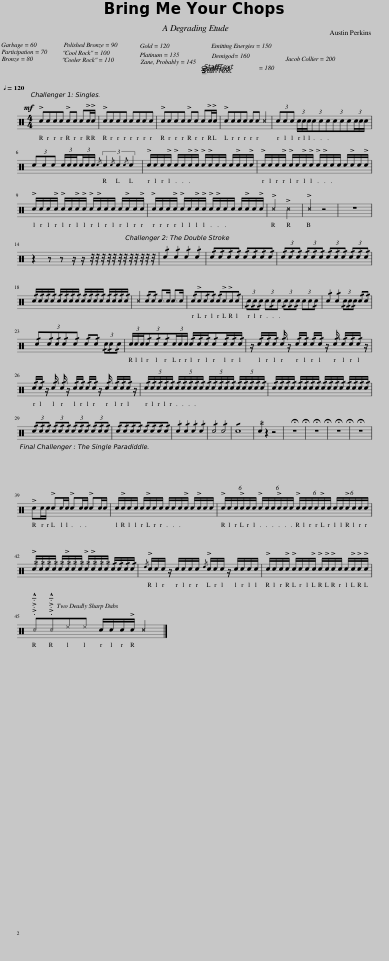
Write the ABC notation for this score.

X:1
L:1/8
Q:1/4=120
M:4/4
I:linebreak $
K:C
V:1 perc
K:none
V:1
!mf! !>!cccc !>!cc c!>!c/!>!c/ | !>!cccc cccc | !>!cccc !>!cc c!>!c/!>!c/ | !>!cccc cc c2 | (3ccc (3c/c/c/(3ccc(3ccc(3c/c/c/ |$ %5
 (3ccc (3c/c/c/(3c/c/c/{/c} (3c2{/c} c2{/c} c2 | !>!c/c/c/!>!c/ !>!c/c/!>!c/!>!c/ !>!c/!>!c/c/c/ c/!>!c/c/!>!c/ | !>!c/c/c/!>!c/ !>!c/c/!>!c/!>!c/ !>!c/!>!c/c/c/ c/!>!c/c/!>!c/ |$ !>!c/c/c/!>!c/ !>!c/c/!>!c/!>!c/ !>!c/!>!c/c/c/ c/!>!c/c/!>!c/ | !>!c/c/c/!>!c/ !>!c/c/!>!c/!>!c/ !>!c/!>!c/c/c/ c/!>!c/c/!>!c/ | %10
 !>!c4 !>!c4 | !>!c4 z4 | z8 |$ z2 z z z/ z/ z/4 z/4 z/4 z/4 z/4 z/4 z/4 z/4 z/4 z/4 z/4 z/4 | !/!c2 !/!c2 !/!c2 !/!c2 | %15
 !/!c!/!c!/!c!/!c !/!c!/!c!/!c!/!c | (3!/!c!/!c!/!c (3!/!c!/!c!/!c (3!/!c!/!c!/!c (3!/!c!/!c!/!c |$ !/!c/!/!c/!/!c/!/!c/ !/!c/!/!c/!/!c/!/!c/ !/!c/!/!c/!/!c/!/!c/ !/!c/!/!c/!/!c/!/!c/ | c2 !/!c!/!c c>c c>c | !/!c!>!c!/!c!/!c !/!c!>!c!>!c!/!c | %20
 (3!/!c!/!c!/!c (3c!/!cc (3!/!c!/!c!/!c (3cc!/!c | !/!c2 !/!c2 (3!/!c!/!c!/!c !/!c!/!c |$ !/!c(3!/!c!/!c!/!c!/!c !/!c!/!c (3!/!c!/!c!/!c | (3c/c/c/(3!/!c!/!c!/!c(3c/c/c/ !/!c/!/!c/!/!c/!/!c!/!c/!/!c/!/!c/ | z/ !/!c/!/!c/!/!c/ !/!c/ z/ !/!c/!/!c/ !/!c/!/!c/ z/ !/!c/ !/!c/!/!c/!/!c/ z/ |$ %25
 !/!c/!/!c/ z/ !/!c/ !/!c/ z/ !/!c/!/!c/ !/!c/!/!c/ z/ !/!c/ !/!c/!/!c/!/!c/ z/ | (5:4:5!/!c/!/!c/!/!c/!/!c/!/!c/ (5:4:5!/!c/!/!c/!/!c/!/!c/!/!c/ (5:4:5!/!c/!/!c/!/!c/!/!c/!/!c/ (5:4:5!/!c/!/!c/!/!c/!/!c/!/!c/ | !/!c/!/!c/!/!c/!/!c/ !/!c/!/!c/!/!c/!/!c/ !/!c/!/!c/!/!c/!/!c/ !/!c/!/!c/!/!c/!/!c/ |$ (3!/!c!/!c!/!c (3!/!c!/!c!/!c (3!/!c!/!c!/!c (3!/!c!/!c!/!c | !/!c!/!c!/!c!/!c !/!c!/!c!/!c!/!c | %30
 !/!c2 !/!c2 !/!c2 !/!c2 | !/!c4 !/!c4 | !/!c8 | c2 z2 z4 | !fermata!z8 | %35
 !fermata!z8 | !fermata!z8 | !fermata!z8 |$[Q:1/4=100] !>!cc/c/ !>!cc/c/ !>!cc/c/ !>!cc/c/ | c/!>!c/c/c/ c/!>!c/c/c/ c/c/c/!>!c/ c/!>!c/c/c/ | %40
 (6:4:6!>!c/c/c/!>!c/c/c/ (6:4:6!>!c/c/c/!>!c/c/c/ (6:4:6!>!c/c/c/c/!>!c/c/ (6:4:6c/c/!>!c/c/c/c/ |$ !>!c/c/c/c/ c/!>!c/c/c/ !>!c/!>!c/c/c/ !/!c/!/!c/!/!c/!/!c/ |{/c} !>!c/c/c/ z/ c/c/c/c/{/c} !>!c/c/c/ z/ c/c/c/c/ | !>!c/c/c/!>!c/ !>!c/c/c/!>!c/ !>!c/!>!c/!>!c/c/ c/!>!c/!>!c/!>!c/ |$ !>!!tenuto!..!^!c!>!!tenuto!..!^!cee c/c/c/!>!c/ c2 |] %45
